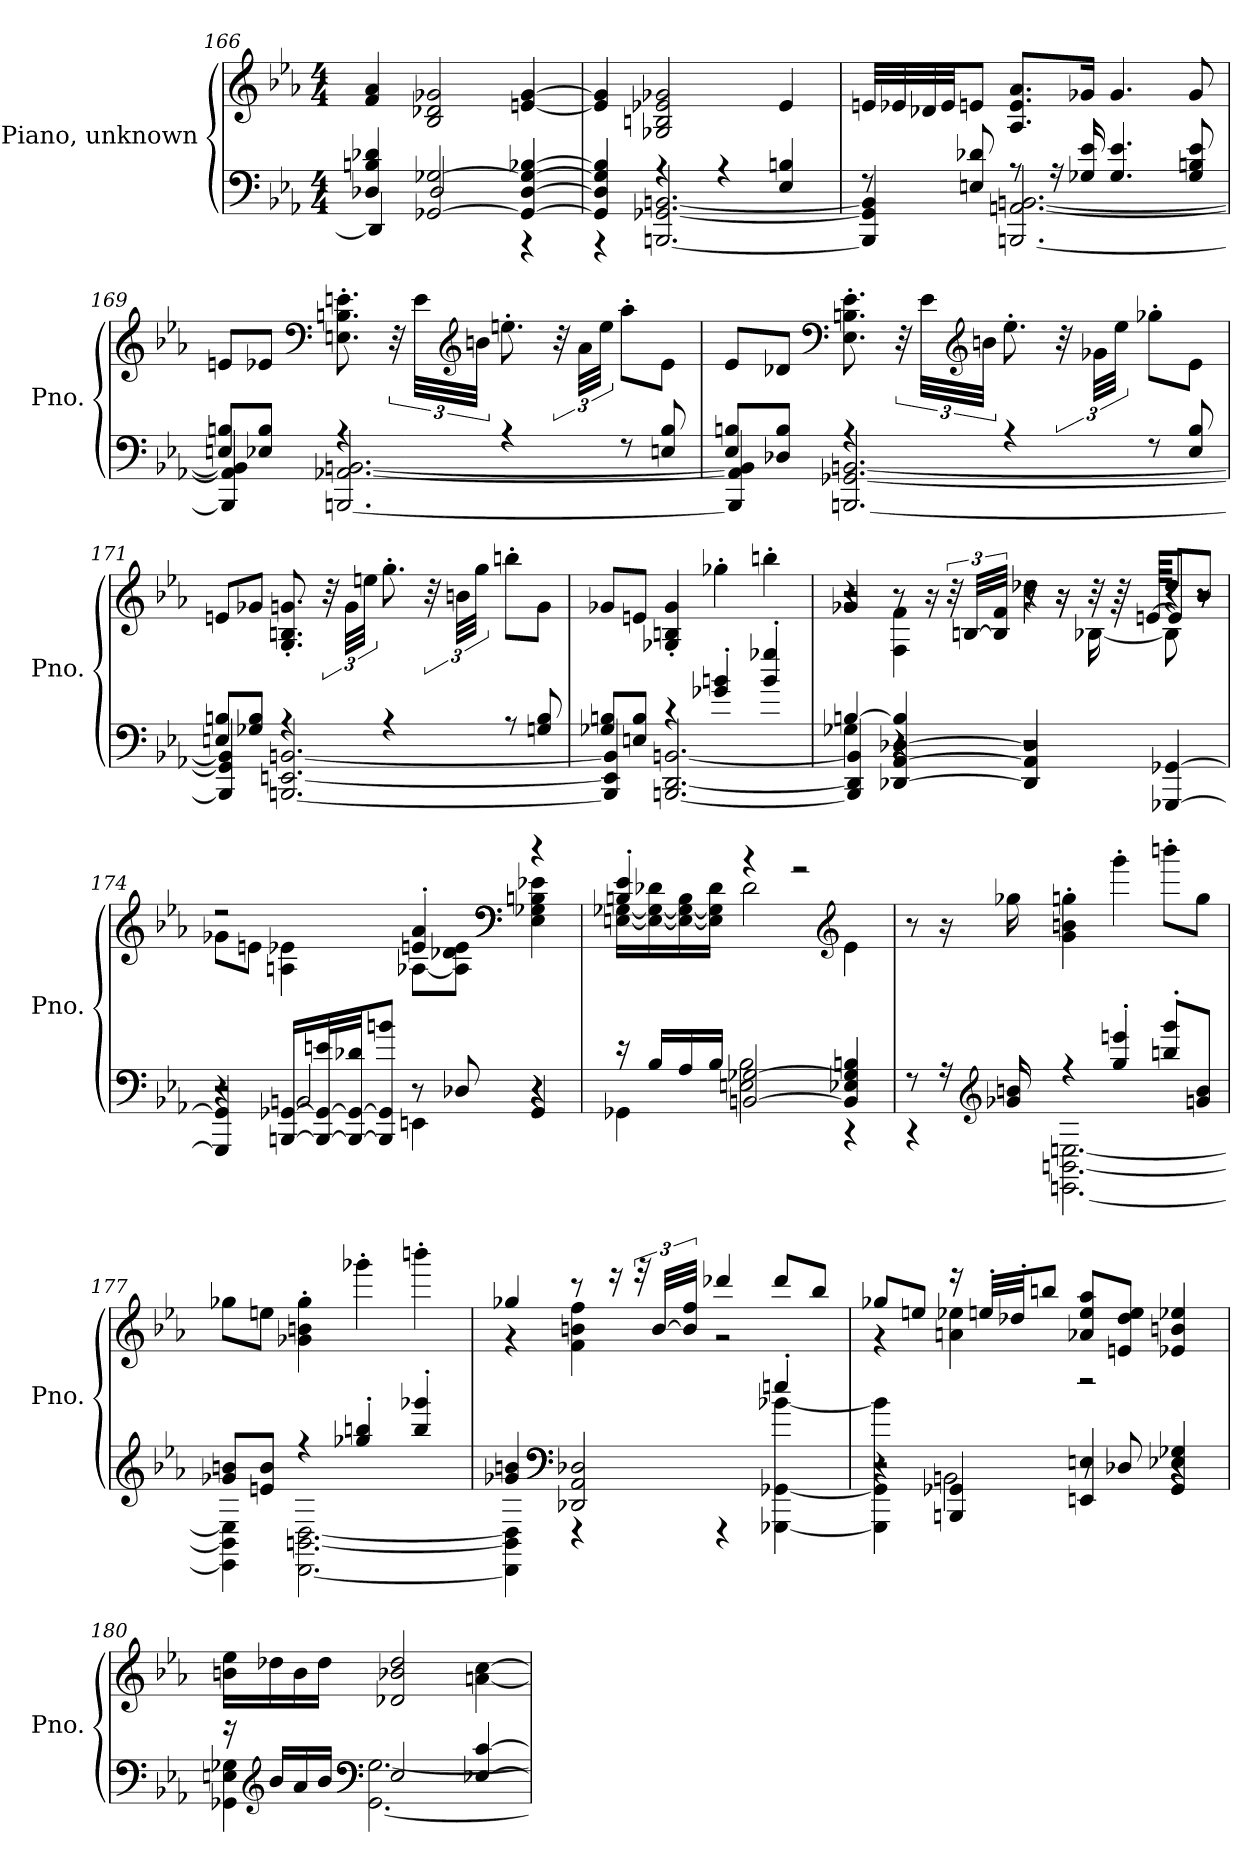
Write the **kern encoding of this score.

**kern	**kern
*part1	*part1
*staff2	*staff1
*I"Piano, unknown	*
*I'Pno.	*
*clefF4	*clefG2
*k[b-e-a-]	*k[b-e-a-]
*M4/4	*M4/4
=166	=166
*^	*
4D-X/ 4Bn/ 4d-X/	4DD-/]	4f/ 4a-/
[2GG-X/ [2G-X/	2D-/	2B-/ 2d-X/ 2g-X/
4GG-/_ [4D-/ 4G-/_ [4B-X/	4r	[4en/ [4g-/
=167	=167	=167
4GG-/] 4D-/] 4G-/] 4B-/]	4r	4e/] 4g-/]
4r	[2.BBBn/ [2.GG-X/ [2.BBn/	2G-X/ 2Bn/ 2e-X/ 2g-X/
4r	.	.
4E-/ 4Bn/	.	4e-/
!!LO:LB:g=z
=168	=168	=168
8r	4BBB/] 4GG-/] 4BB/]	32en/LLL
.	.	32e-X/
.	.	32d-X/
.	.	32e-/JJ
8En/ 8d-X/	.	8en/J
8r	[2.BBBn/ [2.AAn/ [2.BBn/	8.A-/ 8.e/ 8.a-/L
16r	.	.
16G-X/ 16e-/	.	16g-X/Jk
4.G-/ 4.e-/	.	4.g-/
8G-/ 8Bn/ 8e-/	.	8g-/
=169	=169	=169
8En/ 8Bn/L	4BBB/] 4AA/] 4BB/]	8en/L
8E-X/ 8B/J	.	8e-X/J
*	*	*clefF4
4r	[2.BBBn/ [2.AA-X/ [2.BBn/	8.En\' 8.Bn\' 8.en\'
.	.	48r
.	.	48e\LLL
*	*	*clefG2
.	.	48bn\JJJ
4r	.	8.een'\
.	.	48r
.	.	48a-\LLL
.	.	48ee\JJJ
8r	.	8aa-'\L
8En/ 8B/	.	8e\J
!!LO:LB:g=z
=170	=170	=170
8E-/ 8Bn/L	4BBB/] 4AA-/] 4BB/]	8e-/L
8D-X/ 8B/J	.	8d-X/J
*	*	*clefF4
4r	[2.BBBn/ [2.GG-X/ [2.BBn/	8.E-\' 8.Bn\' 8.e-\'
.	.	48r
.	.	48e-\LLL
*	*	*clefG2
.	.	48bn\JJJ
4r	.	8.ee-'\
.	.	48r
.	.	48g-X\LLL
.	.	48ee-\JJJ
8r	.	8gg-X'\L
8E-/ 8B/	.	8e-\J
=171	=171	=171
8En/ 8Bn/L	4BBB/] 4GG-/] 4BB/]	8en/L
8G-X/ 8B/J	.	8g-X/J
4r	[2.BBBn/ [2.EEn/ [2.BBn/	8.G/' 8.Bn/' 8.gn/'
.	.	48r
.	.	48g\LLL
.	.	48een\JJJ
4r	.	8.gg'\
.	.	48r
.	.	48bn\LLL
.	.	48gg\JJJ
8r	.	8bbn'\L
8Gn/ 8B/	.	8g\J
!!LO:LB:g=z
=172	=172	=172
8G-X/ 8Bn/L	4BBB/] 4EE/] 4BB/]	8g-X/L
8En/ 8B/J	.	8en/J
4r	[2.BBBn/ [2.DD/ [2.BBn/	4G-X/' 4Bn/' 4g-/'
4g-X/' 4bn/'	.	4gg-X'\
4b/' 4gg-X/'	.	4bbn'\
=173	=173	=173
*	*^	*^
*	*	*	*	*^
*	*	*	*	*	*^
[4Bn/	4G-X\	4BBB/] 4DD/] 4BB/]	4g-X/	4r	2r	2r
[4DD-X/ [4AA-/ [4D-X/ 4B/]	4r	4r	8r	4F\ 4f\	.	.
.	.	.	16r	.	.	.
.	.	.	48r	.	.	.
.	.	.	[48Bn/LLL	.	.	.
.	.	.	48B/] 48f/JJJ	.	.	.
4DD-/] 4AA-/] 4D-/]	2r	2r	4r	4dd-X\	8r	8r
.	.	.	.	.	16r	16r
.	.	.	.	.	32r	[16B-X\
.	.	.	.	.	64r	.
.	.	.	.	.	[64en/KKKL	.
[4GGG-X/ [4GG-X/	.	.	8dd-/L	4r	8e/J]	8B-\]
.	.	.	8b-/J	.	8r	8r
*	*	*	*	*v	*v	*v
!!LO:PB:g=z
=174	=174	=174	=174	=174
4GGG-/] 4GG-/]	2r	4r	2r	8g-X\L
.	.	.	.	8en\J
[16BBBn/ [16GG-X/LL	.	2BBn/	.	4An\ 4e-X\
32BBB/_ 32GG-/_ 32en/L	.	.	.	.
32BBB/_ 32GG-/_ 32d-X/JJ	.	.	.	.
8BBB/] 8GG-/] 8bn/J	.	.	.	.
8r	4EEn\	.	4en/' 4a-/'	[8A-X\L
8D-X/	.	.	.	8A-\] 8d-X\ 8e\J
*	*	*	*clefF4	*
4GG-/	4r	4r	4r	4E-\ 4G-X\ 4Bn\ 4e-X\
*	*v	*v	*	*
=175	=175	=175	=175
16r	4GG-X\	4Bn/' 4e-/'	[16En\ [16G-X\LL
16B-/LL	.	.	16E\_ 16G-\_ 16d-X\
16A-/	.	.	16E\_ 16G-\_ 16B\
16B-/JJ	.	.	16E\] 16G-\] 16d-\JJ
[2BBn/ [2G-X/	2En\ 2B-\	4r	2d-\
.	.	2r	.
*	*	*clefG2	*
4BB/] 4E-X/ 4G-/] 4Bn/	4r	.	4e-\
*	*	*v	*v
!!LO:LB:g=z
=176	=176	=176
8r	4r	8r
16r	.	16r
*clefG2	*	*
16g-X/ 16bn/	.	16gg-X\
4r	[2.EEn\ [2.BBn\ [2.En\	4g\' 4bn\' 4ggn\'
4gg/' 4eeen/'	.	4ggg'\
8bbn/' 8ggg/'L	.	8bbbn'\L
8gn/ 8b/J	.	8gg\J
=177	=177	=177
8g-X/ 8bn/L	4EE\] 4BB\] 4E\]	8gg-X\L
8en/ 8b/J	.	8een\J
4r	[2.DD\ [2.BBn\ [2.D\	4g-X\' 4bn\' 4gg-\'
4gg-X/' 4bbn/'	.	4ggg-X'\
4bb/' 4ggg-X/'	.	4bbbn'\
=178	=178	=178
*	*	*^
4g-X/ 4bn/	4DD\] 4BB\] 4D\]	4gg-X/	4r
*clefF4	*	*	*
2DD-X/ 2AA-/ 2D-X/	4r	8r	4f\ 4bn\ 4ff\
.	.	16r	.
.	.	48r	.
.	.	[48b/LLL	.
.	.	48b/] 48ff/JJJ	.
.	4r	4ddd-X/	2r
4een'/	[4GGG-X\ [4GG-X\ [4b-X\	8ddd-/L	.
.	.	8bb-/J	.
!!LO:LB:g=z	!!
=179	=179	=179	=179
*	*^	*	*
4r	4GGG-\] 4GG-\] 4b-\]	2r	8gg-X/L	4r
.	.	.	8een/J	.
4BBBn/ 4GG-X/	2BBn\	.	16r	4an\ 4ee-X\
.	.	.	32een'/LLL	.
.	.	.	32dd-X'/JJ	.
.	.	.	8bbn/J	.
8r	.	4EEn/ 4En/	8a-X/ 8ee/ 8aa-/L	2r
8D-X/	.	.	8en/ 8dd-/ 8ee/J	.
4GG-/ 4E-X/ 4G-X/	4r	4r	4e-X/ 4bn/ 4ee-X/	.
*	*v	*v	*	*
*	*	*v	*v
=180	=180	=180
16r	4GG-X\ 4En\ 4G-X\	16bn\ 16ee-\LL
*clefG2	*	*
16b-/LL	.	16dd-X\
16a-/	.	16b\
16b-/JJ	.	16dd-\JJ
*clefF4	*	*
2E/	[2.GG-\ [2.G-\	2d-X/ 2b-X/ 2dd-/
[4E-X/ [4c/	.	[4an\ [4cc\
*v	*v	*
=	=
*-	*-
